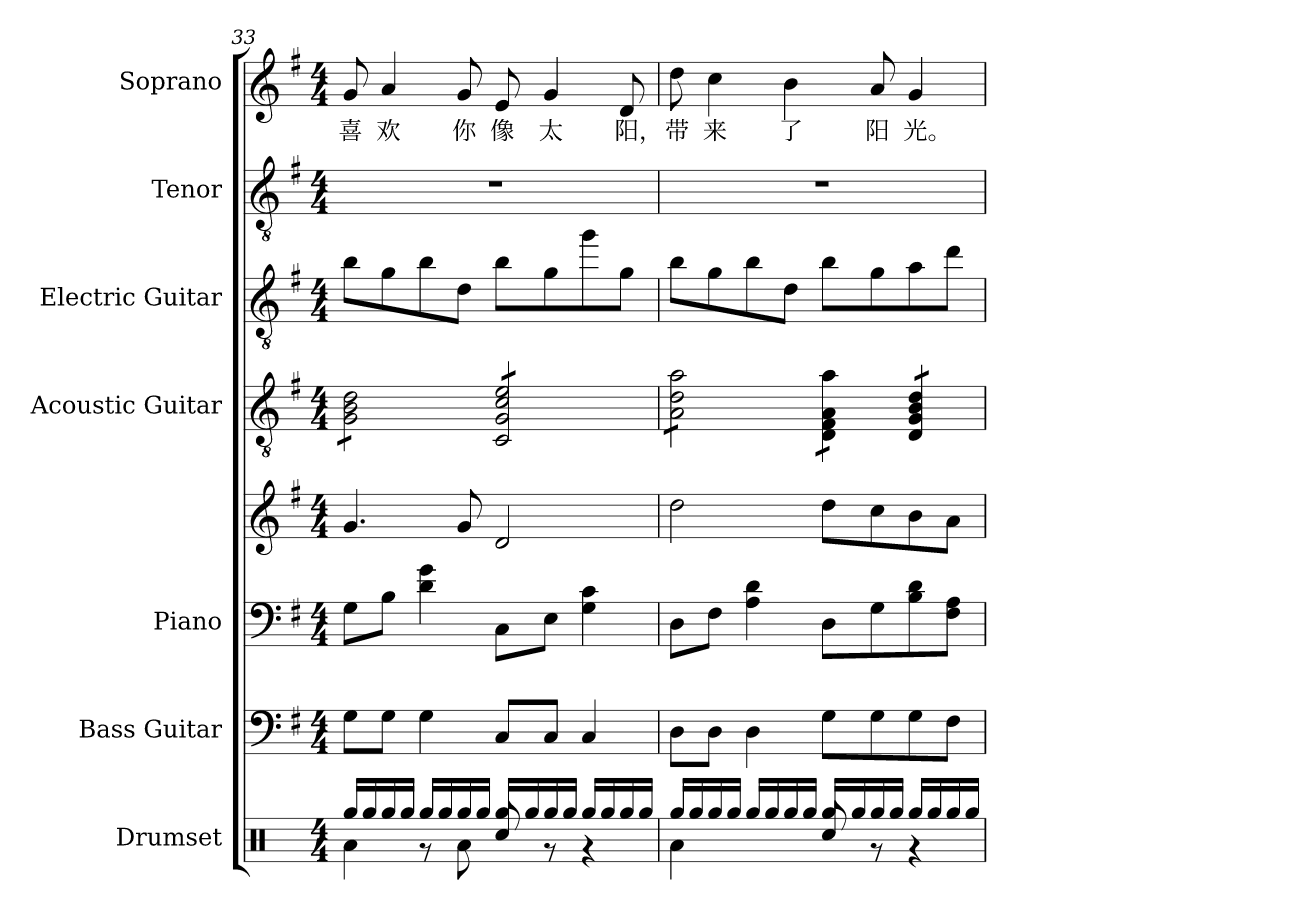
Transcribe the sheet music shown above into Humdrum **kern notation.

**kern	**kern	**kern	**kern	**kern	**kern	**kern	**kern	**text
*part7	*part6	*part5	*part5	*part4	*part3	*part2	*part1	*part1
*staff8	*staff7	*staff6	*staff5	*staff4	*staff3	*staff2	*staff1	*staff1
*I"Drumset	*I"Bass Guitar	*I"Piano	*	*I"Acoustic Guitar	*I"Electric Guitar	*I"Tenor	*I"Soprano	*
*I'Drs.	*I'B. Guit.	*I'Pno.	*	*I'Guit.	*I'El. Guit.	*I'T.	*I'S.	*
*clefX	*clefF4	*clefF4	*clefG2	*clefGv2	*clefGv2	*clefGv2	*clefG2	*
*	*ITrd7c12	*	*	*	*	*	*	*
*k[]	*k[f#]	*k[f#]	*k[f#]	*k[f#]	*k[f#]	*k[f#]	*k[f#]	*
*M4/4	*M4/4	*M4/4	*M4/4	*M4/4	*M4/4	*M4/4	*M4/4	*
=33	=33	=33	=33	=33	=33	=33	=33	=33
*^	*	*	*	*	*	*	*	*
!	!	!	!	!	!	!	!	!	!LO:LY:b
*	*	*	*	*	*tremolo	*	*	*	*
16Rgg/LL	4Ra\	8GG\L	8G\L	4.g/	8G\ 8B\ 8d\L	8b\L	1r	8g/	喜
16Rgg/	.	.	.	.	.	.	.	.	.
!	!	!	!	!	!	!	!	!	!LO:LY:b
16Rgg/	.	8GG\J	8B\J	.	8G\ 8B\ 8d\	8g\	.	4a/	欢
16Rgg/JJ	.	.	.	.	.	.	.	.	.
16Rgg/LL	8r	4GG\	4d\ 4g\	.	8G\ 8B\ 8d\	8b\	.	.	.
16Rgg/	.	.	.	.	.	.	.	.	.
!	!	!	!	!	!	!	!	!	!LO:LY:b
16Rgg/	8Ra\	.	.	8g/	8G\ 8B\ 8d\J	8d\J	.	8g/	你
16Rgg/JJ	.	.	.	.	.	.	.	.	.
!	!	!	!	!	!	!	!	!	!LO:LY:b
16Rgg/LL	8Rcc/	8CC/L	8C\L	2d/	8C/ 8G/ 8c/ 8e/L	8b\L	.	8e/	像
16Rgg/	.	.	.	.	.	.	.	.	.
!	!	!	!	!	!	!	!	!	!LO:LY:b
16Rgg/	8r	8CC/J	8E\J	.	8C/ 8G/ 8c/ 8e/	8g\	.	4g/	太
16Rgg/JJ	.	.	.	.	.	.	.	.	.
16Rgg/LL	4r	4CC/	4G\ 4c\	.	8C/ 8G/ 8c/ 8e/	8gg\	.	.	.
16Rgg/	.	.	.	.	.	.	.	.	.
!	!	!	!	!	!	!	!	!	!LO:LY:b
16Rgg/	.	.	.	.	8C/ 8G/ 8c/ 8e/J	8g\J	.	8d/	阳，
16Rgg/JJ	.	.	.	.	.	.	.	.	.
!!LO:PB:g=z
=34	=34	=34	=34	=34	=34	=34	=34	=34	=34
!	!	!	!	!	!	!	!	!	!LO:LY:b
16Rgg/LL	4Ra\	8DD\L	8D\L	2dd\	8A\ 8d\ 8a\L	8b\L	1r	8dd\	带
16Rgg/	.	.	.	.	.	.	.	.	.
!	!	!	!	!	!	!	!	!	!LO:LY:b
16Rgg/	.	8DD\J	8F#\J	.	8A\ 8d\ 8a\	8g\	.	4cc\	来
16Rgg/JJ	.	.	.	.	.	.	.	.	.
16Rgg/LL	4ryy	4DD\	4A\ 4d\	.	8A\ 8d\ 8a\	8b\	.	.	.
16Rgg/	.	.	.	.	.	.	.	.	.
!	!	!	!	!	!	!	!	!	!LO:LY:b
16Rgg/	.	.	.	.	8A\ 8d\ 8a\J	8d\J	.	4b\	了
16Rgg/JJ	.	.	.	.	.	.	.	.	.
16Rgg/LL	8Rcc/	8GG\L	8D\L	8dd\L	8D\ 8F#\ 8A\ 8a\L	8b\L	.	.	.
16Rgg/	.	.	.	.	.	.	.	.	.
!	!	!	!	!	!	!	!	!	!LO:LY:b
16Rgg/	8r	8GG\	8G\	8cc\	8D\ 8F#\ 8A\ 8a\J	8g\	.	8a/	阳
16Rgg/JJ	.	.	.	.	.	.	.	.	.
!	!	!	!	!	!	!	!	!	!LO:LY:b
16Rgg/LL	4r	8GG\	8B\ 8d\	8b\	8D/ 8G/ 8B/ 8d/L	8a\	.	4g/	光。
16Rgg/	.	.	.	.	.	.	.	.	.
16Rgg/	.	8FF#\J	8F#\ 8A\J	8a\J	8D/ 8G/ 8B/ 8d/J	8dd\J	.	.	.
*	*	*	*	*	*Xtremolo	*	*	*	*
16Rgg/JJ	.	.	.	.	.	.	.	.	.
*v	*v	*	*	*	*	*	*	*	*
=	=	=	=	=	=	=	=	=
*-	*-	*-	*-	*-	*-	*-	*-	*-
